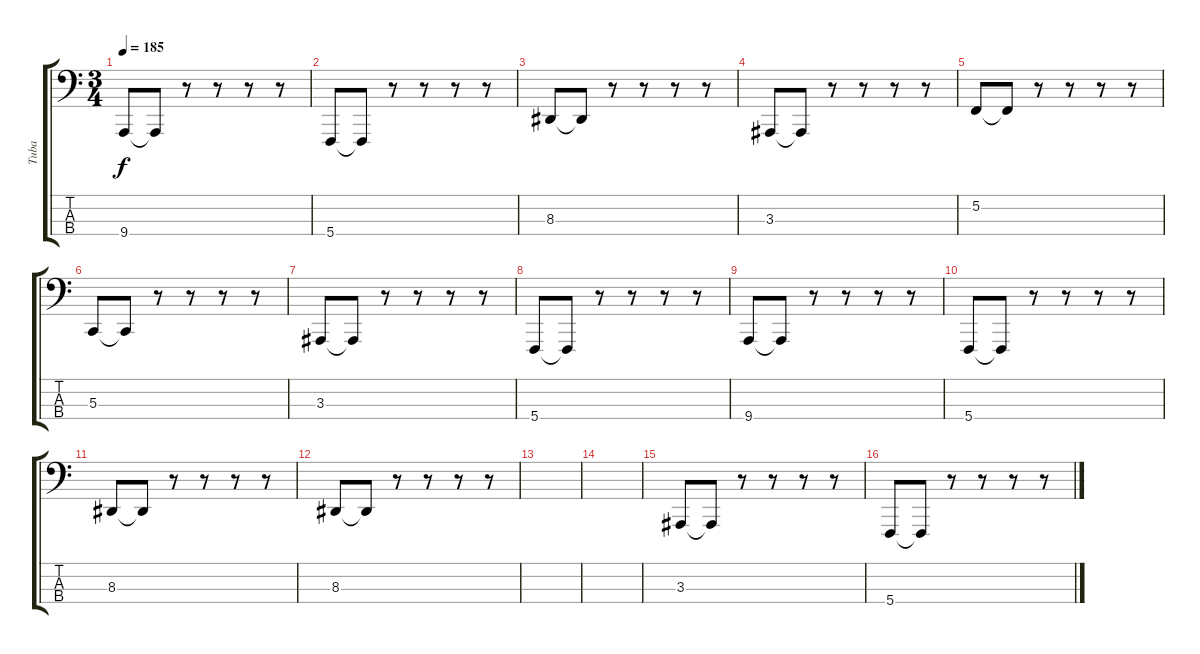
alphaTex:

\track ("Tuba" "Tuba") {instrument tuba}
\staff {score tabs}
\tuning (F2 C2 G1 C1) {hide}
\ts (3 4)
\tempo 185
\clef f4
\ks c
9.4.8{dy f} 9.4{t}.8 r.8 r.8 r.8 r.8 |
5.4.8 5.4{t}.8 r.8 r.8 r.8 r.8 |
8.3.8 8.3{t}.8 r.8 r.8 r.8 r.8 |
3.3.8 3.3{t}.8 r.8 r.8 r.8 r.8 |
5.2.8 5.2{t}.8 r.8 r.8 r.8 r.8 |
5.3.8 5.3{t}.8 r.8 r.8 r.8 r.8 |
3.3.8 3.3{t}.8 r.8 r.8 r.8 r.8 |
5.4.8 5.4{t}.8 r.8 r.8 r.8 r.8 |
9.4.8 9.4{t}.8 r.8 r.8 r.8 r.8 |
5.4.8 5.4{t}.8 r.8 r.8 r.8 r.8 |
8.3.8 8.3{t}.8 r.8 r.8 r.8 r.8 |
8.3.8 8.3{t}.8 r.8 r.8 r.8 r.8 |
|
|
3.3.8 3.3{t}.8 r.8 r.8 r.8 r.8 |
5.4.8 5.4{t}.8 r.8 r.8 r.8 r.8
